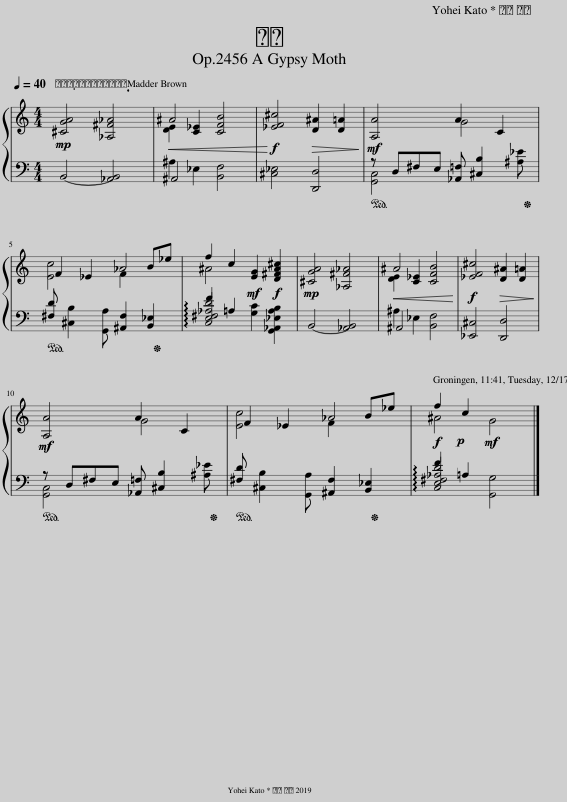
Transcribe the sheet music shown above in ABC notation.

X:1
%%score { ( 1 3 ) | ( 2 4 ) }
L:1/8
Q:1/4=40
M:4/4
I:linebreak $
K:C
V:1 treble
V:3 treble
V:2 bass
V:4 bass
V:1
!mp! [^CGA]4 [_A,^F_A]4 |!<(! [DE]2 [C_E]2 [CFB]4!<)! |!f! [_EF^c]4!>(! [D^A]2 [D=A]2!>)! |!mf! [A,A]4 G4 |$ [Ec]4 _A4 | %5
 f2 c2!mf! [EG]2!f! [D^F^A^c]2 |!mp! [^CGA]4 [_A,^F_A]4 |!<(! [DE]2 [C_E]2 [CFB]4!<)! |!f! [_EF^c]4!>(! [D^A]2 [D=A]2!>)! |$!mf! [A,A]4 G4 | %10
 [Ec]4 _A4 |!f! f2!p! c2!mf! G4 |] %12
V:2
 B,,4- [_A,,B,,]4 | ^A,,4 [B,,F,]4 | [^C,_E,]4 [D,,D,]4 |!ped! [G,,C,]4 [_A,,=F,] [^C,B,]2 [^A,_E]!ped-up! |$!ped! [^F,D] [^C,B,]2 [G,,A,] [^A,,F,]2 [B,,_E,]2!ped-up! | %5
 !arpeggio![C,E,^F,_A,D]4 [G,C]2 [G,,_A,,_E,=A,B,]2 | B,,4- [_A,,B,,]4 | ^A,,4 [B,,F,]4 | [_E,,^C,]4 [D,,D,]4 |$!ped! [G,,C,]4 [_A,,=F,] [^C,B,]2 [^A,_E]!ped-up! | %10
!ped! [^F,D] [^C,B,]2 [G,,A,] [^A,,F,]2 [B,,_E,]2!ped-up! | !arpeggio![C,E,^F,_A,D]4 [G,,G,]4 |] %12
V:3
 x8 | ^A4 x4 | x8 | x4 A2 C2 |$ F2 _E2 F2 B_e | %5
 ^A4 x4 | x8 | ^A4 x4 | x8 |$ x4 A2 C2 | %10
 F2 _E2 F2 B_e | ^A4 x4 |] %12
V:4
 x8 | ^A,2 _E,2 x4 | x8 | z D,^F,E, x4 |$ x8 | %5
 F2 =A,2 x4 | x8 | ^A,2 _E,2 x4 | x8 |$ z D,^F,E, x4 | %10
 x8 | F2 =A,2 x4 |] %12
